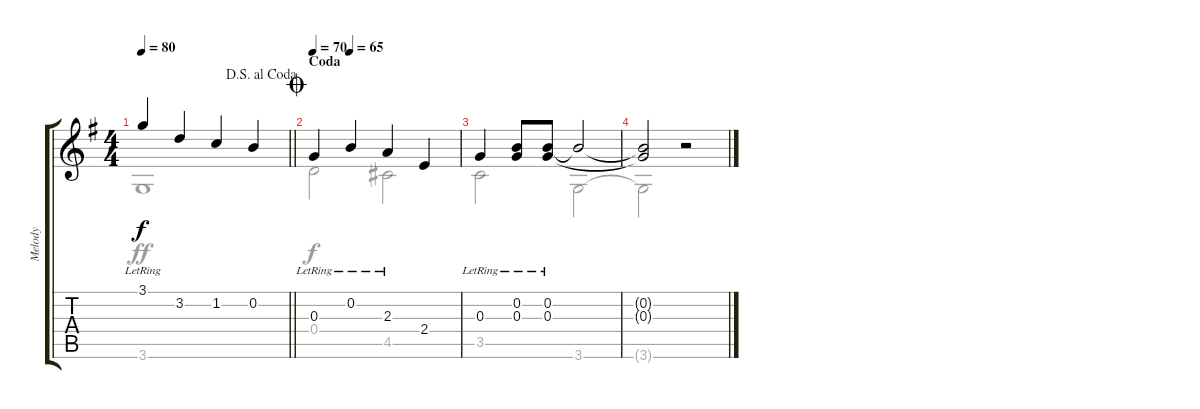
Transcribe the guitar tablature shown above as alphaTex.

\track ("Melody" "Melody") {instrument acousticguitarnylon}
\staff {score tabs}
\tuning (E4 B3 G3 D3 A2 E2) {hide}
\voice
\ts (4 4)
\jump dalsegnoalcoda
\tempo 80
\clef g2
\barLineRight lightlight
\ks g
3.1{lr}.4{dy f} 3.2.4 1.2.4 0.2.4 |
\section ("" "Coda")
\jump coda
\tempo 70
\tempo (65 0.25)
0.3{lr}.4 0.2{lr}.4 2.3{lr}.4 2.4.4 |
0.3{lr}.4 (0.2{lr} 0.3).8 (0.2{lr} 0.3).8 0.2{t}.2 |
(0.2{t} 0.3{t}).2 r.2
\voice
\clef g2
\ottava regular
\simile none
\barLineRight lightlight
\ks g
3.6.1{dy ff} |
0.4.2{dy f} 4.5.2 |
3.5.2 3.6.2 |
3.6{t}.2 r.2
